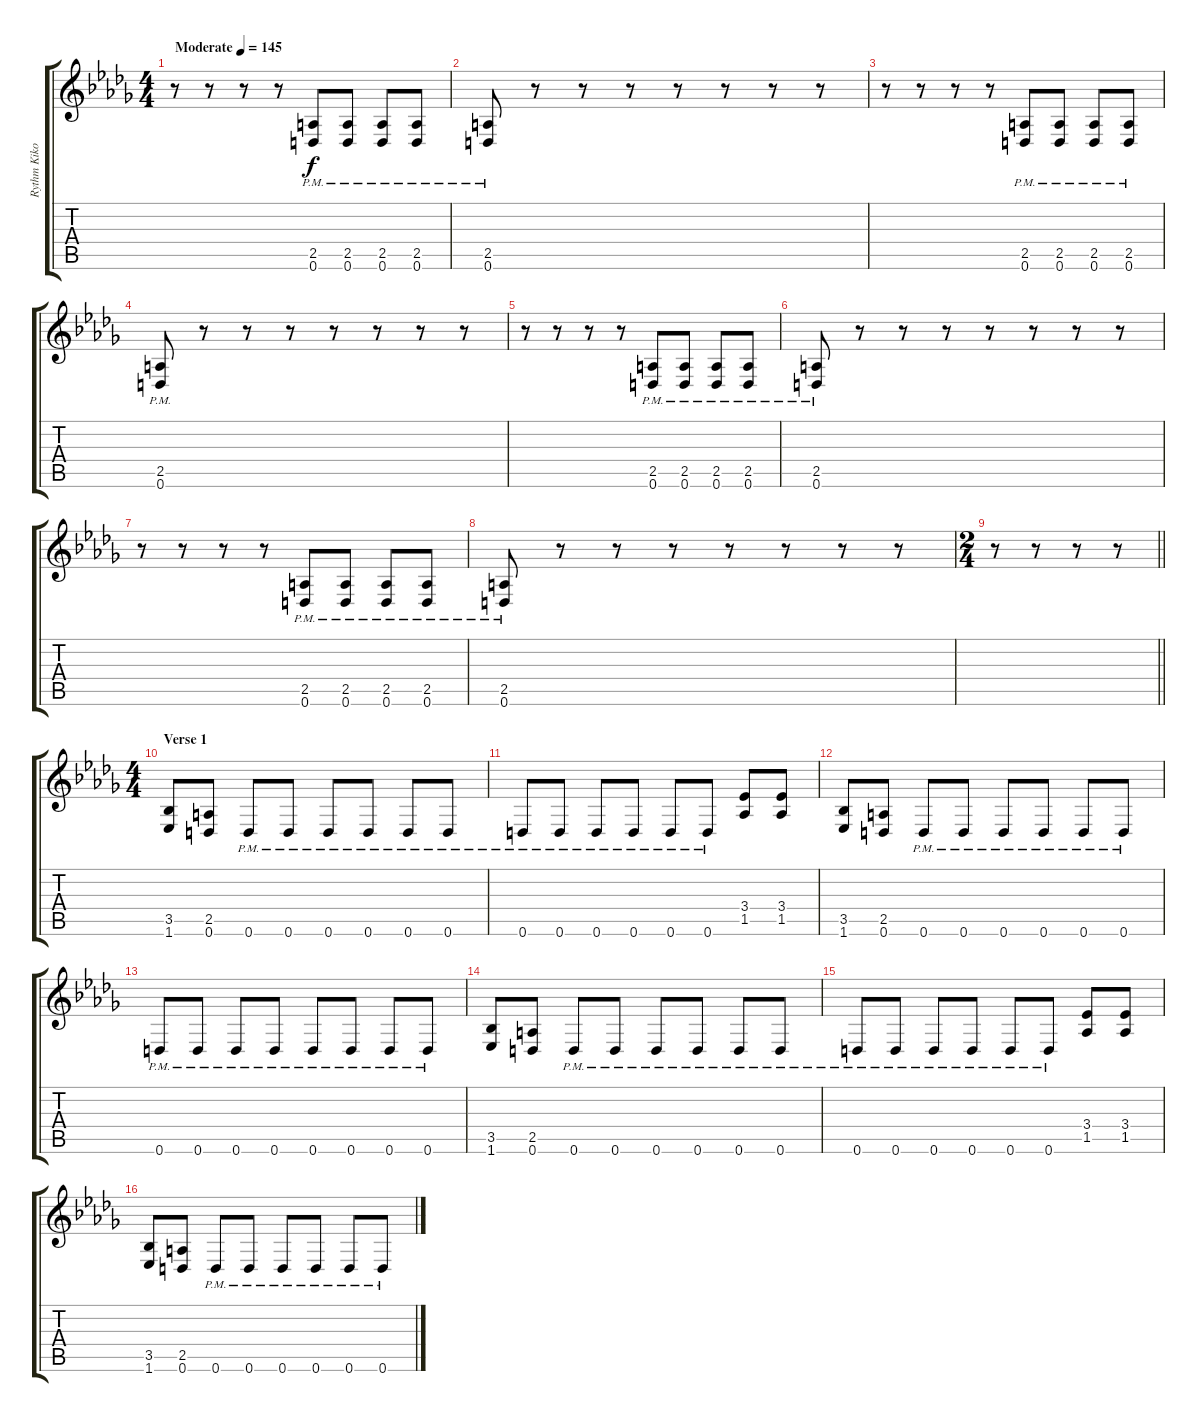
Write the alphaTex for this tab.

\track ("Rythm Kiko" "Rythm Kiko") {instrument distortionguitar}
\staff {score tabs}
\tuning (D4 A3 F3 C3 G2 D2) {hide}
\ts (4 4)
\tempo (145 "Moderate")
\clef g2
\ks db
r.8{dy f instrument distortionguitar} r.8 r.8 r.8 (2.5{pm} 0.6{pm}).8 (2.5{pm} 0.6{pm}).8 (2.5{pm} 0.6{pm}).8 (2.5{pm} 0.6{pm}).8 |
(2.5{pm} 0.6{pm}).8 r.8 r.8 r.8 r.8 r.8 r.8 r.8 |
r.8 r.8 r.8 r.8 (2.5{pm} 0.6{pm}).8 (2.5{pm} 0.6{pm}).8 (2.5{pm} 0.6{pm}).8 (2.5{pm} 0.6{pm}).8 |
(2.5{pm} 0.6{pm}).8 r.8 r.8 r.8 r.8 r.8 r.8 r.8 |
r.8 r.8 r.8 r.8 (2.5{pm} 0.6{pm}).8 (2.5{pm} 0.6{pm}).8 (2.5{pm} 0.6{pm}).8 (2.5{pm} 0.6{pm}).8 |
(2.5{pm} 0.6{pm}).8 r.8 r.8 r.8 r.8 r.8 r.8 r.8 |
r.8 r.8 r.8 r.8 (2.5{pm} 0.6{pm}).8 (2.5{pm} 0.6{pm}).8 (2.5{pm} 0.6{pm}).8 (2.5{pm} 0.6{pm}).8 |
(2.5{pm} 0.6{pm}).8 r.8 r.8 r.8 r.8 r.8 r.8 r.8 |
\ts (2 4)
\barLineRight lightlight
r.8 r.8 r.8 r.8 |
\ts (4 4)
\section ("" "Verse 1")
(3.5 1.6).8 (2.5 0.6).8 0.6{pm}.8 0.6{pm}.8 0.6{pm}.8 0.6{pm}.8 0.6{pm}.8 0.6{pm}.8 |
0.6{pm}.8 0.6{pm}.8 0.6{pm}.8 0.6{pm}.8 0.6{pm}.8 0.6{pm}.8 (3.4 1.5).8 (3.4 1.5).8 |
(3.5 1.6).8 (2.5 0.6).8 0.6{pm}.8 0.6{pm}.8 0.6{pm}.8 0.6{pm}.8 0.6{pm}.8 0.6{pm}.8 |
0.6{pm}.8 0.6{pm}.8 0.6{pm}.8 0.6{pm}.8 0.6{pm}.8 0.6{pm}.8 0.6{pm}.8 0.6{pm}.8 |
(3.5 1.6).8 (2.5 0.6).8 0.6{pm}.8 0.6{pm}.8 0.6{pm}.8 0.6{pm}.8 0.6{pm}.8 0.6{pm}.8 |
0.6{pm}.8 0.6{pm}.8 0.6{pm}.8 0.6{pm}.8 0.6{pm}.8 0.6{pm}.8 (3.4 1.5).8 (3.4 1.5).8 |
(3.5 1.6).8 (2.5 0.6).8 0.6{pm}.8 0.6{pm}.8 0.6{pm}.8 0.6{pm}.8 0.6{pm}.8 0.6{pm}.8
